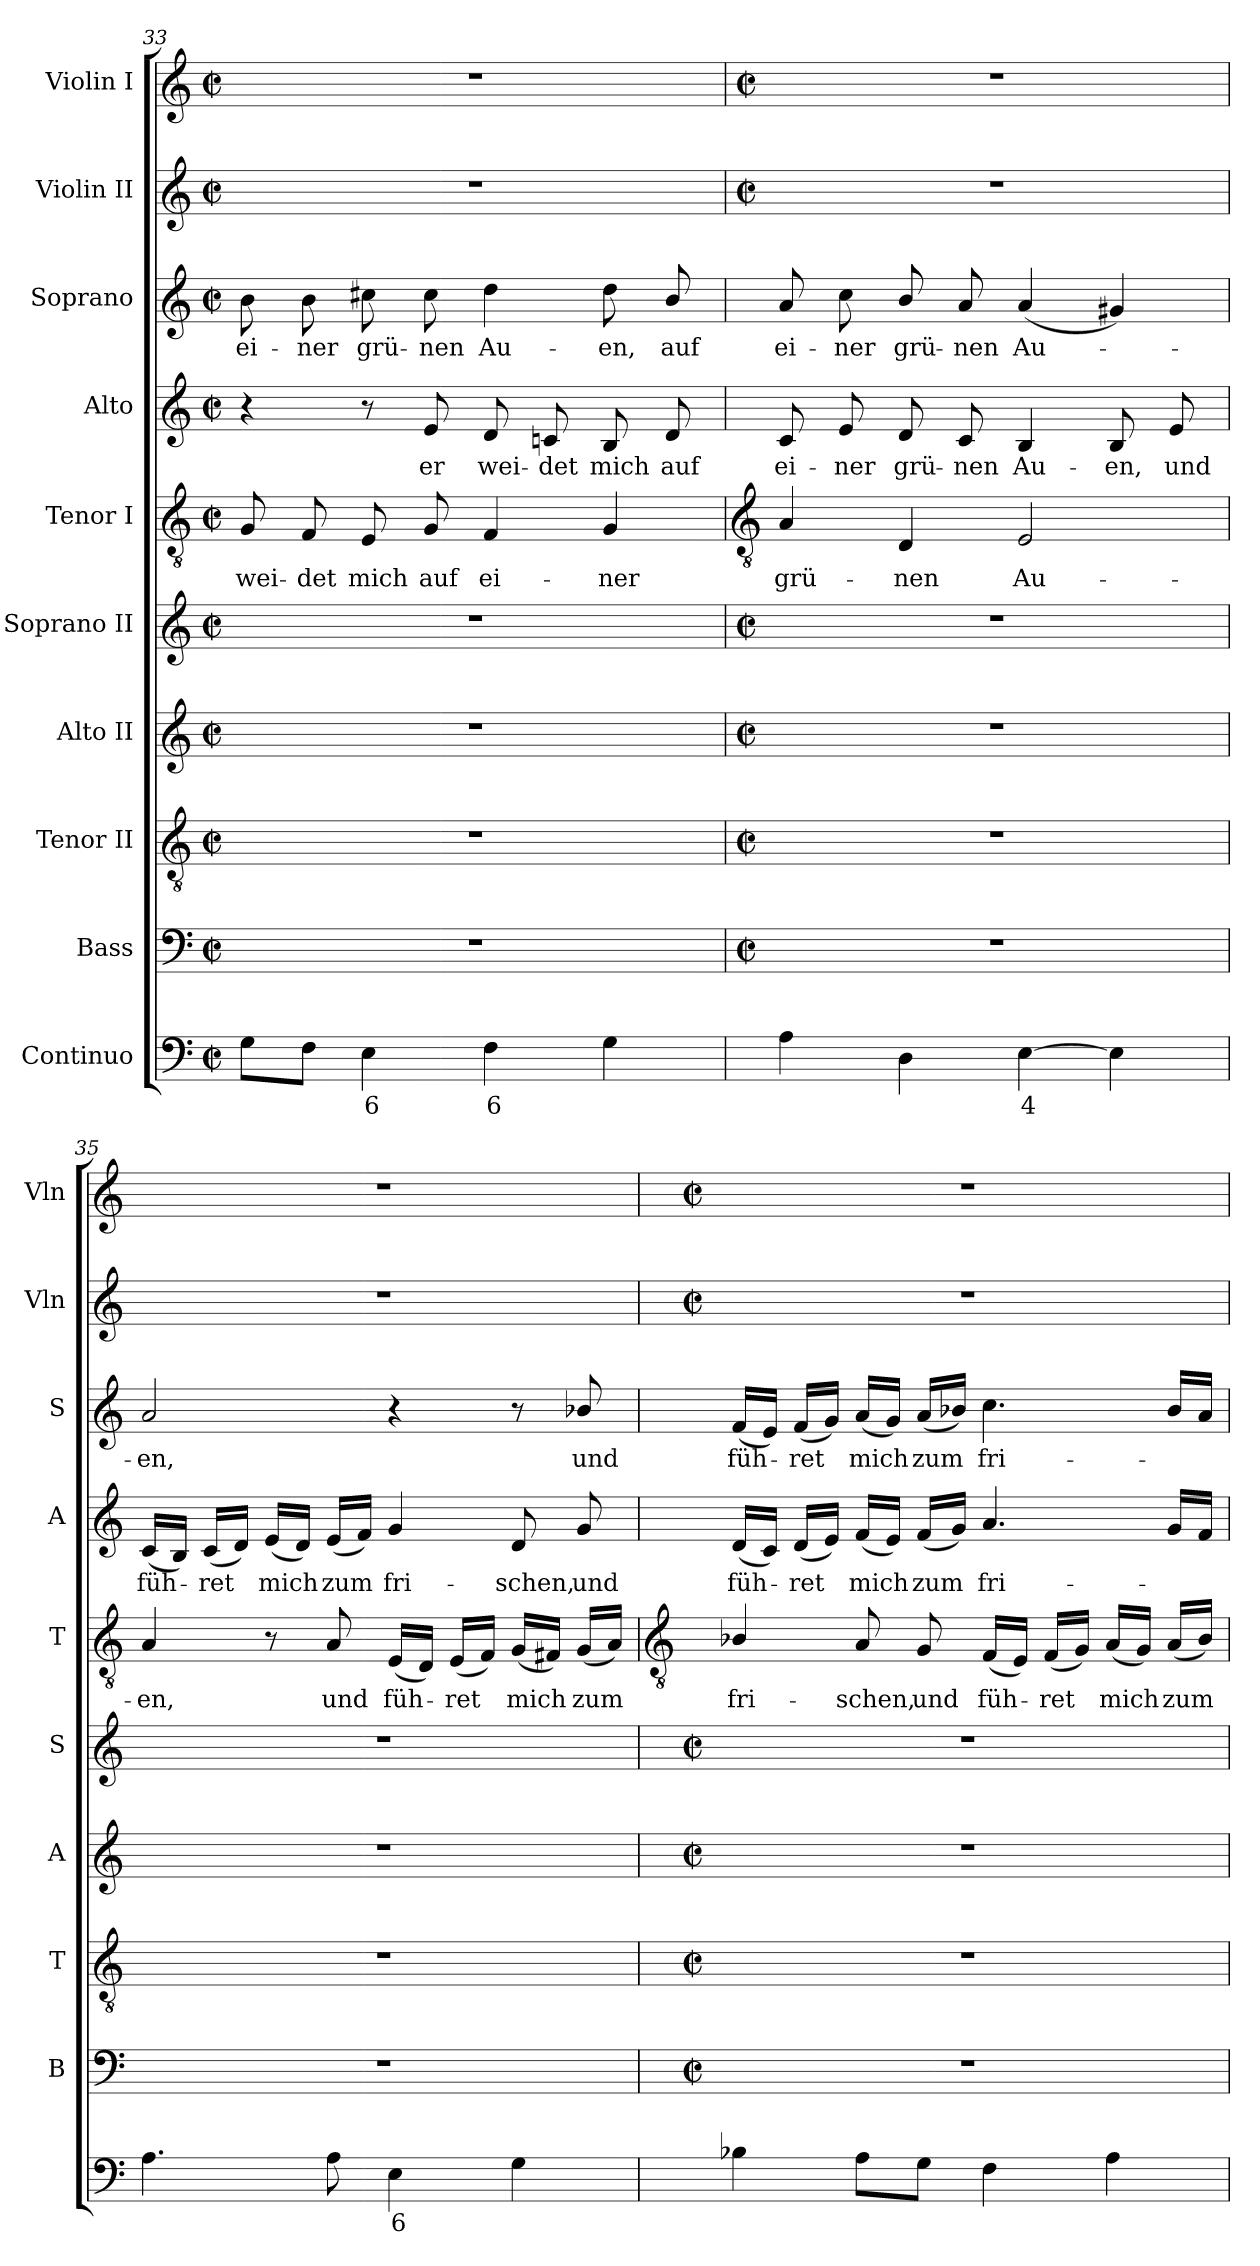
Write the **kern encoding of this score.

**kern	**text	**kern	**kern	**kern	**kern	**kern	**text	**kern	**text	**kern	**text	**kern	**kern
*part10	*part10	*part9	*part8	*part7	*part6	*part5	*part5	*part4	*part4	*part3	*part3	*part2	*part1
*staff10	*staff10	*staff9	*staff8	*staff7	*staff6	*staff5	*staff5	*staff4	*staff4	*staff3	*staff3	*staff2	*staff1
*I"Continuo	*	*I"Bass	*I"Tenor II	*I"Alto II	*I"Soprano II	*I"Tenor I	*	*I"Alto	*	*I"Soprano	*	*I"Violin II	*I"Violin I
*	*	*I'B	*I'T	*I'A	*I'S	*I'T	*	*I'A	*	*I'S	*	*I'Vln	*I'Vln
*clefF4	*	*clefF4	*clefGv2	*clefG2	*clefG2	*clefGv2	*	*clefG2	*	*clefG2	*	*clefG2	*clefG2
*k[]	*	*k[]	*k[]	*k[]	*k[]	*k[]	*	*k[]	*	*k[]	*	*k[]	*k[]
*C:	*	*C:	*C:	*C:	*C:	*C:	*	*C:	*	*C:	*	*C:	*C:
*M2/2	*	*M2/2	*M2/2	*M2/2	*M2/2	*M2/2	*	*M2/2	*	*M2/2	*	*M2/2	*M2/2
*met(c|)	*	*met(c|)	*met(c|)	*met(c|)	*met(c|)	*met(c|)	*	*met(c|)	*	*met(c|)	*	*met(c|)	*met(c|)
=33	=33	=33	=33	=33	=33	=33	=33	=33	=33	=33	=33	=33	=33
!	!	!	!	!	!	!	!LO:LY:b	!	!	!	!LO:LY:b	!	!
8GL	.	1r	1r	1r	1r	8G	wei-	4r	.	8b	ei-	1r	1r
!	!	!	!	!	!	!	!LO:LY:b	!	!	!	!LO:LY:b	!	!
8FJ	.	.	.	.	.	8F	-det	.	.	8b	-ner	.	.
!	!LO:LY:b	!	!	!	!	!	!LO:LY:b	!	!	!	!LO:LY:b	!	!
4E	6	.	.	.	.	8E	mich	8r	.	8cc#X	grü-	.	.
!	!	!	!	!	!	!	!LO:LY:b	!	!LO:LY:b	!	!LO:LY:b	!	!
.	.	.	.	.	.	8G	auf	8e	er	8cc#	-nen	.	.
!	!LO:LY:b	!	!	!	!	!	!LO:LY:b	!	!LO:LY:b	!	!LO:LY:b	!	!
4F	6	.	.	.	.	4F	ei-	8d	wei-	4dd	Au-	.	.
!	!	!	!	!	!	!	!	!	!LO:LY:b	!	!	!	!
.	.	.	.	.	.	.	.	8cn	-det	.	.	.	.
!	!	!	!	!	!	!	!LO:LY:b	!	!LO:LY:b	!	!LO:LY:b	!	!
4G	.	.	.	.	.	4G	-ner	8B	mich	8dd	-en,	.	.
!	!	!	!	!	!	!	!	!	!LO:LY:b	!	!LO:LY:b	!	!
.	.	.	.	.	.	.	.	8d	auf	8b/	auf	.	.
!!LO:LB:g=z
=34	=34	=34	=34	=34	=34	=34	=34	=34	=34	=34	=34	=34	=34
*	*	*	*	*	*	*clefGv2	*	*	*	*	*	*	*
*	*	*M2/2	*M2/2	*M2/2	*M2/2	*	*	*	*	*	*	*M2/2	*M2/2
*	*	*met(c|)	*met(c|)	*met(c|)	*met(c|)	*	*	*	*	*	*	*met(c|)	*met(c|)
!	!	!	!	!	!	!	!LO:LY:b	!	!LO:LY:b	!	!LO:LY:b	!	!
4A	.	1r	1r	1r	1r	4A	grü-	8c	ei-	8a	ei-	1r	1r
!	!	!	!	!	!	!	!	!	!LO:LY:b	!	!LO:LY:b	!	!
.	.	.	.	.	.	.	.	8e	-ner	8cc	-ner	.	.
!	!	!	!	!	!	!	!LO:LY:b	!	!LO:LY:b	!	!LO:LY:b	!	!
4D	.	.	.	.	.	4D	-nen	8d	grü-	8b/	grü-	.	.
!	!	!	!	!	!	!	!	!	!LO:LY:b	!	!LO:LY:b	!	!
.	.	.	.	.	.	.	.	8c	-nen	8a	-nen	.	.
!	!LO:LY:b	!	!	!	!	!	!LO:LY:b	!	!LO:LY:b	!	!LO:LY:b	!	!
[4E	4	.	.	.	.	2E	Au-	4B	Au-	(<4a	Au-	.	.
!	!	!	!	!	!	!	!	!	!LO:LY:b	!	!	!	!
4E]	.	.	.	.	.	.	.	8B	-en,	4g#X)	.	.	.
!	!	!	!	!	!	!	!	!	!LO:LY:b	!	!	!	!
.	.	.	.	.	.	.	.	8e	und	.	.	.	.
=35	=35	=35	=35	=35	=35	=35	=35	=35	=35	=35	=35	=35	=35
!	!	!	!	!	!	!	!LO:LY:b	!	!LO:LY:b	!	!LO:LY:b	!	!
4.A	.	1r	1r	1r	1r	4A	-en,	(<16cLL	füh-	2a	en,	1r	1r
.	.	.	.	.	.	.	.	16BJJ)	.	.	.	.	.
!	!	!	!	!	!	!	!	!	!LO:LY:b	!	!	!	!
.	.	.	.	.	.	.	.	(<16cLL	ret	.	.	.	.
.	.	.	.	.	.	.	.	16dJJ)	.	.	.	.	.
!	!	!	!	!	!	!	!	!	!LO:LY:b	!	!	!	!
.	.	.	.	.	.	8r	.	(<16eLL	mich	.	.	.	.
.	.	.	.	.	.	.	.	16dJJ)	.	.	.	.	.
!	!	!	!	!	!	!	!LO:LY:b	!	!LO:LY:b	!	!	!	!
8A	.	.	.	.	.	8A	und	(<16eLL	zum	.	.	.	.
.	.	.	.	.	.	.	.	16fJJ)	.	.	.	.	.
!	!LO:LY:b	!	!	!	!	!	!LO:LY:b	!	!LO:LY:b	!	!	!	!
4E	6	.	.	.	.	(<16ELL	füh-	4g	fri-	4r	.	.	.
.	.	.	.	.	.	16DJJ)	.	.	.	.	.	.	.
!	!	!	!	!	!	!	!LO:LY:b	!	!	!	!	!	!
.	.	.	.	.	.	(<16ELL	ret	.	.	.	.	.	.
.	.	.	.	.	.	16FJJ)	.	.	.	.	.	.	.
!	!	!	!	!	!	!	!LO:LY:b	!	!LO:LY:b	!	!	!	!
4G	.	.	.	.	.	(<16GLL	mich	8d	-schen,	8r	.	.	.
.	.	.	.	.	.	16F#XJJ)	.	.	.	.	.	.	.
!	!	!	!	!	!	!	!LO:LY:b	!	!LO:LY:b	!	!LO:LY:b	!	!
.	.	.	.	.	.	(<16GLL	zum	8g	und	8b-X/	und	.	.
.	.	.	.	.	.	16AJJ)	.	.	.	.	.	.	.
!!LO:LB:g=z
=36	=36	=36	=36	=36	=36	=36	=36	=36	=36	=36	=36	=36	=36
*	*	*	*	*	*	*clefGv2	*	*	*	*	*	*	*
*	*	*	*	*	*	*	*	*	*	*	*	*k[]	*k[]
*	*	*	*	*	*	*	*	*	*	*	*	*C:	*C:
*	*	*M2/2	*M2/2	*M2/2	*M2/2	*	*	*	*	*	*	*M2/2	*M2/2
*	*	*met(c|)	*met(c|)	*met(c|)	*met(c|)	*	*	*	*	*	*	*met(c|)	*met(c|)
!	!	!	!	!	!	!	!LO:LY:b	!	!LO:LY:b	!	!LO:LY:b	!	!
4B-X	.	1r	1r	1r	1r	4B-X/	fri-	(<16dLL	füh-	(<16fLL	füh-	1r	1r
.	.	.	.	.	.	.	.	16cJJ)	.	16eJJ)	.	.	.
!	!	!	!	!	!	!	!	!	!LO:LY:b	!	!LO:LY:b	!	!
.	.	.	.	.	.	.	.	(<16dLL	ret	(<16fLL	ret	.	.
.	.	.	.	.	.	.	.	16eJJ)	.	16gJJ)	.	.	.
!	!	!	!	!	!	!	!LO:LY:b	!	!LO:LY:b	!	!LO:LY:b	!	!
8AL	.	.	.	.	.	8A	-schen,	(<16fLL	mich	(<16aLL	mich	.	.
.	.	.	.	.	.	.	.	16eJJ)	.	16gJJ)	.	.	.
!	!	!	!	!	!	!	!LO:LY:b	!	!LO:LY:b	!	!LO:LY:b	!	!
8GJ	.	.	.	.	.	8G	und	(<16fLL	zum	(<16aLL	zum	.	.
.	.	.	.	.	.	.	.	16gJJ)	.	16b-XJJ)	.	.	.
!	!	!	!	!	!	!	!LO:LY:b	!	!LO:LY:b	!	!LO:LY:b	!	!
4F	.	.	.	.	.	(<16FLL	füh-	4.a	fri-	4.cc	fri-	.	.
.	.	.	.	.	.	16EJJ)	.	.	.	.	.	.	.
!	!	!	!	!	!	!	!LO:LY:b	!	!	!	!	!	!
.	.	.	.	.	.	(<16FLL	ret	.	.	.	.	.	.
.	.	.	.	.	.	16GJJ)	.	.	.	.	.	.	.
!	!	!	!	!	!	!	!LO:LY:b	!	!	!	!	!	!
4A	.	.	.	.	.	(<16ALL	mich	.	.	.	.	.	.
.	.	.	.	.	.	16GJJ)	.	.	.	.	.	.	.
!	!	!	!	!	!	!	!LO:LY:b	!	!	!	!	!	!
.	.	.	.	.	.	(<16ALL	zum	16gLL	.	16b-LL	.	.	.
.	.	.	.	.	.	16B-JJ)	.	16fJJ	.	16aJJ	.	.	.
=	=	=	=	=	=	=	=	=	=	=	=	=	=
*-	*-	*-	*-	*-	*-	*-	*-	*-	*-	*-	*-	*-	*-
